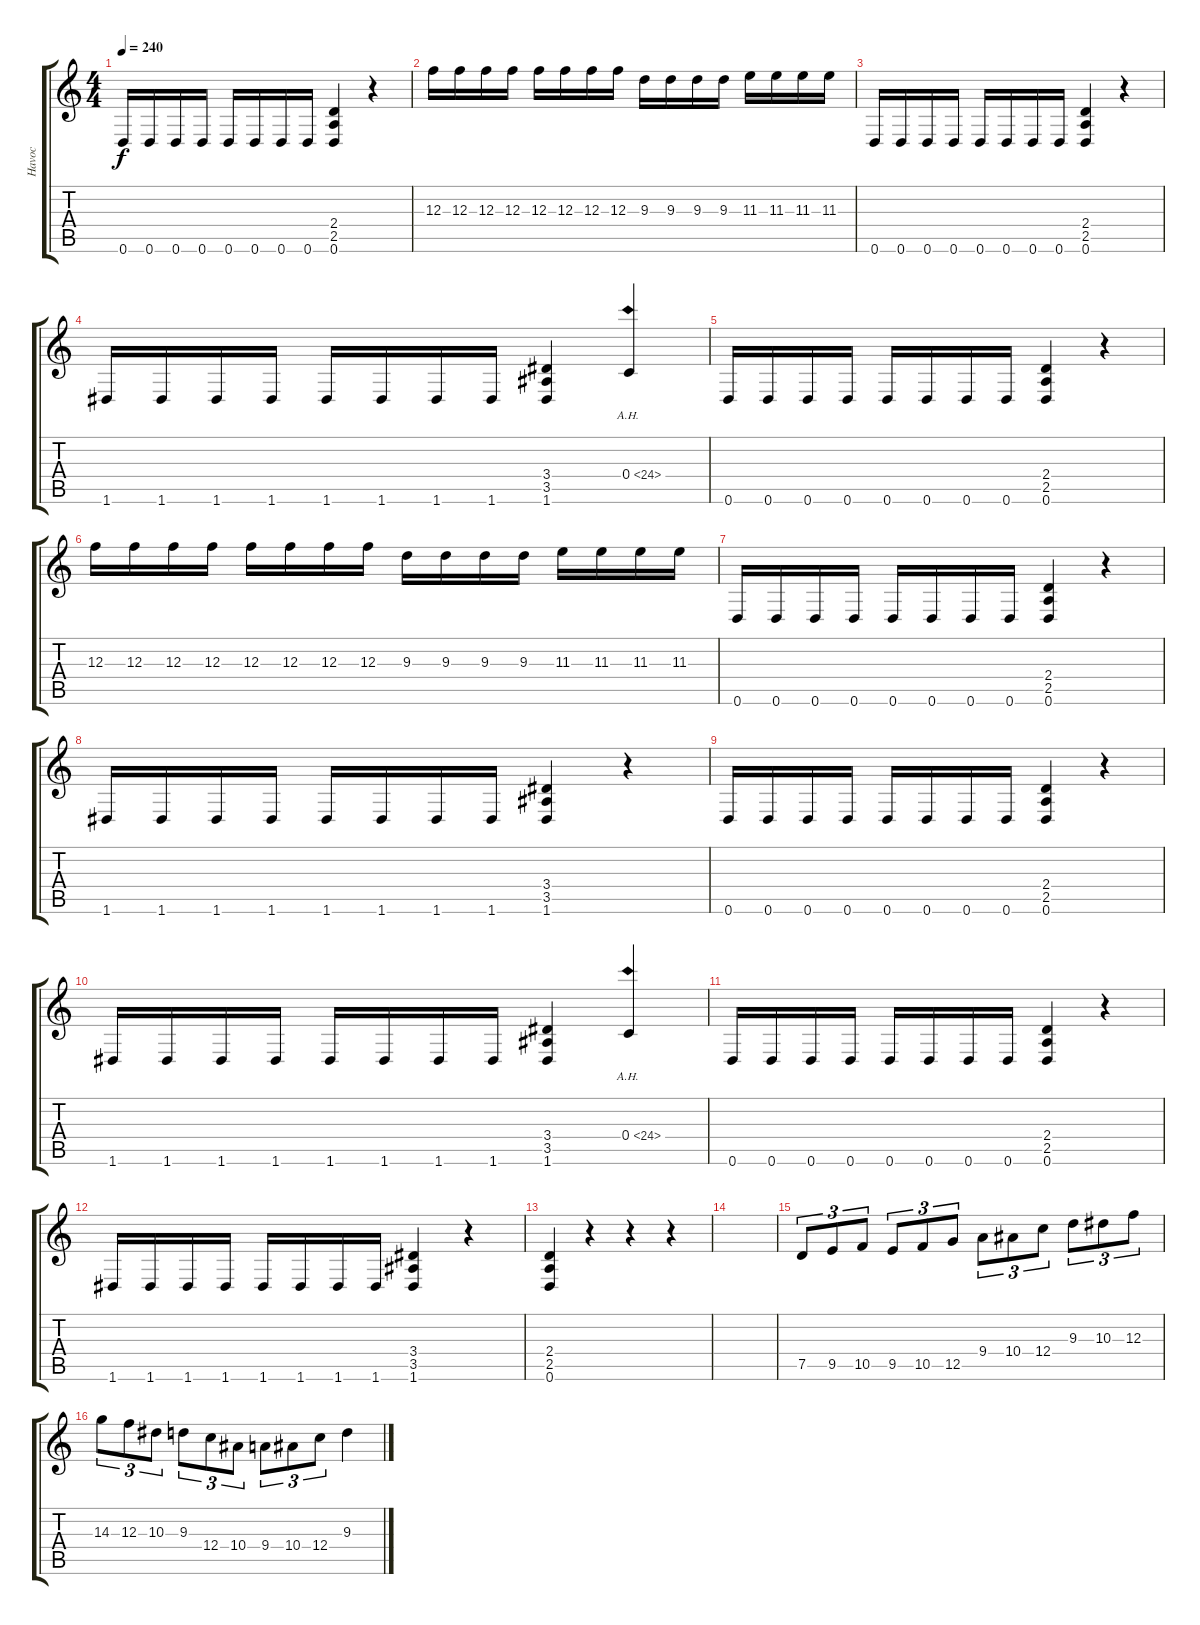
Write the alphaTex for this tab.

\track ("Havoc" "Havoc") {instrument distortionguitar}
\staff {score tabs}
\tuning (D4 A3 F3 C3 G2 D2) {hide}
\ts (4 4)
\tempo 240
\clef g2
\ks c
0.6.16{dy f} 0.6.16 0.6.16 0.6.16 0.6.16 0.6.16 0.6.16 0.6.16 (2.4 2.5 0.6).4 r.4 |
12.3.16 12.3.16 12.3.16 12.3.16 12.3.16 12.3.16 12.3.16 12.3.16 9.3.16 9.3.16 9.3.16 9.3.16 11.3.16 11.3.16 11.3.16 11.3.16 |
0.6.16 0.6.16 0.6.16 0.6.16 0.6.16 0.6.16 0.6.16 0.6.16 (2.4 2.5 0.6).4 r.4 |
1.6.16 1.6.16 1.6.16 1.6.16 1.6.16 1.6.16 1.6.16 1.6.16 (3.4 3.5 1.6).4 0.4{ah 24}.4 |
0.6.16 0.6.16 0.6.16 0.6.16 0.6.16 0.6.16 0.6.16 0.6.16 (2.4 2.5 0.6).4 r.4 |
12.3.16 12.3.16 12.3.16 12.3.16 12.3.16 12.3.16 12.3.16 12.3.16 9.3.16 9.3.16 9.3.16 9.3.16 11.3.16 11.3.16 11.3.16 11.3.16 |
0.6.16 0.6.16 0.6.16 0.6.16 0.6.16 0.6.16 0.6.16 0.6.16 (2.4 2.5 0.6).4 r.4 |
1.6.16 1.6.16 1.6.16 1.6.16 1.6.16 1.6.16 1.6.16 1.6.16 (3.4 3.5 1.6).4 r.4 |
0.6.16 0.6.16 0.6.16 0.6.16 0.6.16 0.6.16 0.6.16 0.6.16 (2.4 2.5 0.6).4 r.4 |
1.6.16 1.6.16 1.6.16 1.6.16 1.6.16 1.6.16 1.6.16 1.6.16 (3.4 3.5 1.6).4 0.4{ah 24}.4 |
0.6.16 0.6.16 0.6.16 0.6.16 0.6.16 0.6.16 0.6.16 0.6.16 (2.4 2.5 0.6).4 r.4 |
1.6.16 1.6.16 1.6.16 1.6.16 1.6.16 1.6.16 1.6.16 1.6.16 (3.4 3.5 1.6).4 r.4 |
(2.4 2.5 0.6).4 r.4 r.4 r.4 |
|
7.5.8{tu (3 2)} 9.5.8{tu (3 2)} 10.5.8{tu (3 2)} 9.5.8{tu (3 2)} 10.5.8{tu (3 2)} 12.5.8{tu (3 2)} 9.4.8{tu (3 2)} 10.4.8{tu (3 2)} 12.4.8{tu (3 2)} 9.3.8{tu (3 2)} 10.3.8{tu (3 2)} 12.3.8{tu (3 2)} |
14.3.8{tu (3 2)} 12.3.8{tu (3 2)} 10.3.8{tu (3 2)} 9.3.8{tu (3 2)} 12.4.8{tu (3 2)} 10.4.8{tu (3 2)} 9.4.8{tu (3 2)} 10.4.8{tu (3 2)} 12.4.8{tu (3 2)} 9.3.4
